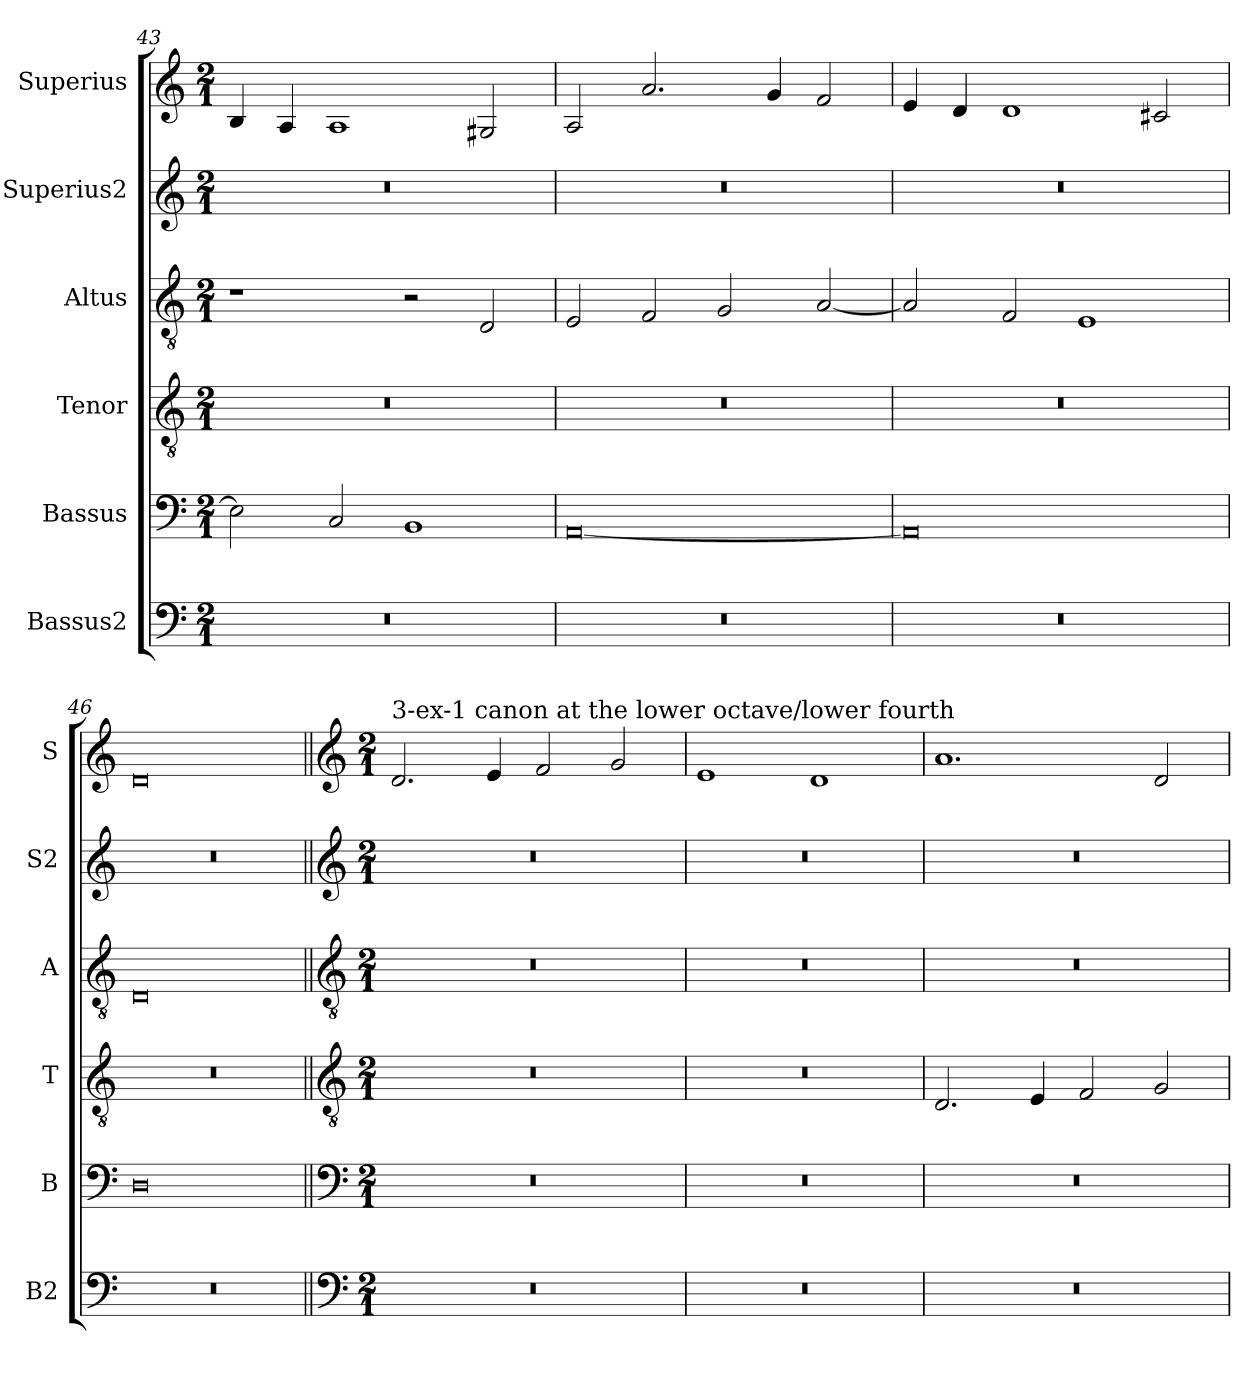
**kern	**kern	**kern	**kern	**kern	**kern
*part6	*part5	*part4	*part3	*part2	*part1
*staff6	*staff5	*staff4	*staff3	*staff2	*staff1
*I"Bassus2	*I"Bassus	*I"Tenor	*I"Altus	*I"Superius2	*I"Superius
*I'B2	*I'B	*I'T	*I'A	*I'S2	*I'S
*clefF4	*clefF4	*clefGv2	*clefGv2	*clefG2	*clefG2
*k[]	*k[]	*k[]	*k[]	*k[]	*k[]
*M2/1	*M2/1	*M2/1	*M2/1	*M2/1	*M2/1
=43	=43	=43	=43	=43	=43
0r	2E\]	0r	1r	0r	4B/
.	.	.	.	.	4A/
.	2C/	.	.	.	1A
.	1BB	.	2r	.	.
.	.	.	2D/	.	2G#X/
=44	=44	=44	=44	=44	=44
0r	[0AA	0r	2E/	0r	2A/
.	.	.	2F/	.	2.a/
.	.	.	2G/	.	.
.	.	.	.	.	4g/
.	.	.	[2A/	.	2f/
=45	=45	=45	=45	=45	=45
0r	0AA]	0r	2A/]	0r	4e/
.	.	.	.	.	4d/
.	.	.	2F/	.	1d
.	.	.	1E	.	.
.	.	.	.	.	2c#X/
=46	=46	=46	=46	=46	=46
0r	0D	0r	0D	0r	0d
!!LO:LB:g=z
=47||	=47||	=47||	=47||	=47||	=47||
*clefF4	*clefF4	*clefGv2	*clefGv2	*clefG2	*clefG2
*k[]	*k[]	*k[]	*k[]	*k[]	*k[]
*M2/1	*M2/1	*M2/1	*M2/1	*M2/1	*M2/1
!	!	!	!	!	!LO:TX:a:t=3-ex-1 canon at the lower octave/lower fourth
0r	0r	0r	0r	0r	2.d/
.	.	.	.	.	4e/
.	.	.	.	.	2f/
.	.	.	.	.	2g/
=48	=48	=48	=48	=48	=48
0r	0r	0r	0r	0r	1e
.	.	.	.	.	1d
=49	=49	=49	=49	=49	=49
0r	0r	2.D/	0r	0r	1.a
.	.	4E/	.	.	.
.	.	2F/	.	.	.
.	.	2G/	.	.	2d/
=	=	=	=	=	=
*-	*-	*-	*-	*-	*-
